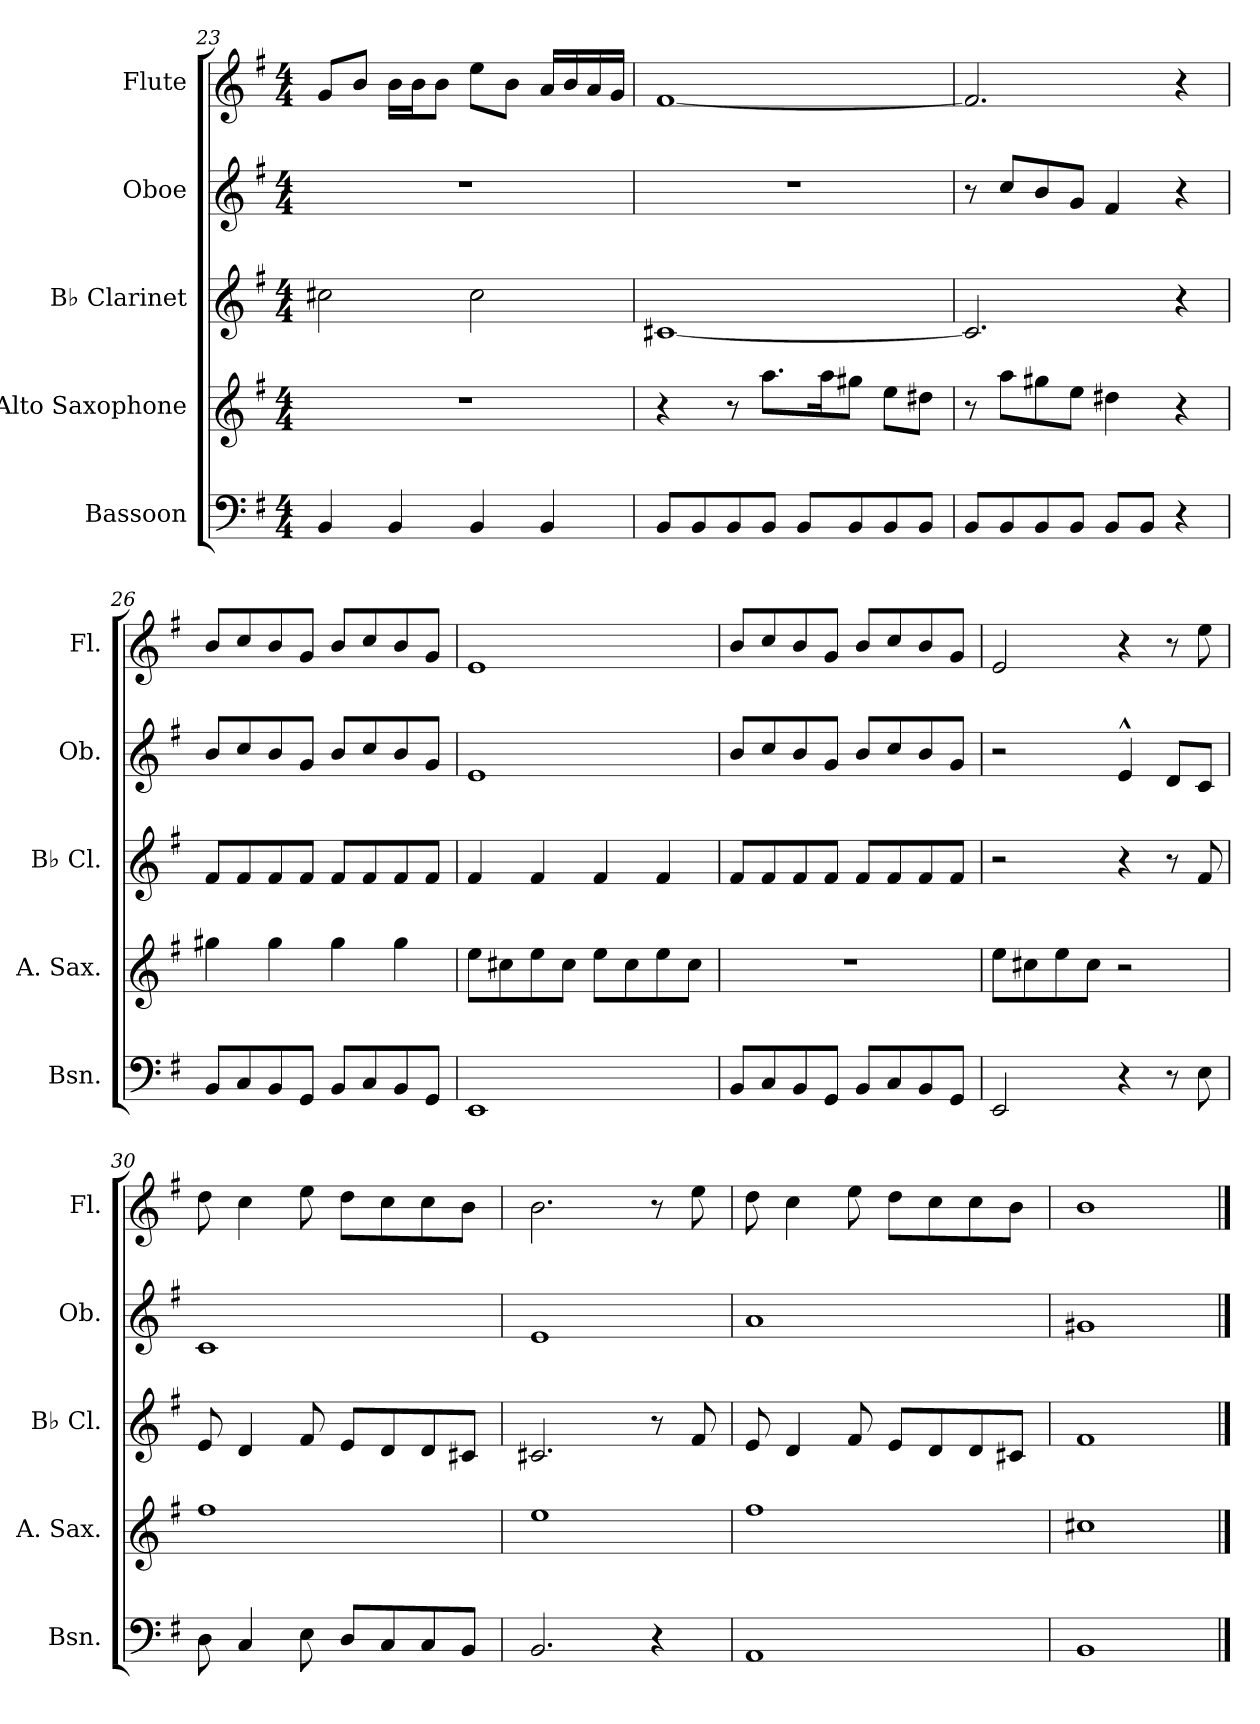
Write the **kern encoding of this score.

**kern	**kern	**kern	**kern	**kern
*part5	*part4	*part3	*part2	*part1
*staff5	*staff4	*staff3	*staff2	*staff1
*I"Bassoon	*I"Alto Saxophone	*I"B♭ Clarinet	*I"Oboe	*I"Flute
*I'Bsn.	*I'A. Sax.	*I'B♭ Cl.	*I'Ob.	*I'Fl.
!!LO:LB:g=z
*clefF4	*clefG2	*clefG2	*clefG2	*clefG2
*	*ITrd5c9	*ITrd1c2	*	*
*k[f#]	*k[b-e-]	*k[b-]	*k[f#]	*k[f#]
*M4/4	*M4/4	*M4/4	*M4/4	*M4/4
=23	=23	=23	=23	=23
4BB/	1r	2bn\	1r	8g/L
.	.	.	.	8b/J
4BB/	.	.	.	16b\LL
.	.	.	.	16b\J
.	.	.	.	8b\J
4BB/	.	2b\	.	8ee\L
.	.	.	.	8b\J
4BB/	.	.	.	16a/LL
.	.	.	.	16b/
.	.	.	.	16a/
.	.	.	.	16g/JJ
=24	=24	=24	=24	=24
8BB/L	4r	[1Bn	1r	[1f#
8BB/	.	.	.	.
8BB/	8r	.	.	.
8BB/J	8.cc\L	.	.	.
8BB/L	.	.	.	.
.	16cc\K	.	.	.
8BB/	8bn\J	.	.	.
8BB/	8g\L	.	.	.
8BB/J	8f#X\J	.	.	.
=25	=25	=25	=25	=25
8BB/L	8r	2.B/]	8r	2.f#/]
8BB/	8cc\L	.	8cc/L	.
8BB/	8bn\	.	8b/	.
8BB/J	8g\J	.	8g/J	.
8BB/L	4f#X\	.	4f#/	.
8BB/J	.	.	.	.
4r	4r	4r	4r	4r
=26	=26	=26	=26	=26
8BB/L	4bn\	8e/L	8b/L	8b/L
8C/	.	8e/	8cc/	8cc/
8BB/	4b\	8e/	8b/	8b/
8GG/J	.	8e/J	8g/J	8g/J
8BB/L	4b\	8e/L	8b/L	8b/L
8C/	.	8e/	8cc/	8cc/
8BB/	4b\	8e/	8b/	8b/
8GG/J	.	8e/J	8g/J	8g/J
!!LO:PB:g=z
=27	=27	=27	=27	=27
1EE	8g\L	4e/	1e	1e
.	8en\	.	.	.
.	8g\	4e/	.	.
.	8e\J	.	.	.
.	8g\L	4e/	.	.
.	8e\	.	.	.
.	8g\	4e/	.	.
.	8e\J	.	.	.
=28	=28	=28	=28	=28
8BB/L	1r	8e/L	8b/L	8b/L
8C/	.	8e/	8cc/	8cc/
8BB/	.	8e/	8b/	8b/
8GG/J	.	8e/J	8g/J	8g/J
8BB/L	.	8e/L	8b/L	8b/L
8C/	.	8e/	8cc/	8cc/
8BB/	.	8e/	8b/	8b/
8GG/J	.	8e/J	8g/J	8g/J
=29	=29	=29	=29	=29
2EE/	8g\L	2r	2r	2e/
.	8en\	.	.	.
.	8g\	.	.	.
.	8e\J	.	.	.
4r	2r	4r	4e^^/	4r
8r	.	8r	8d/L	8r
8E\	.	8e/	8c/J	8ee\
=30	=30	=30	=30	=30
8D\	1a	8d/	1c	8dd\
4C/	.	4c/	.	4cc\
8E\	.	8e/	.	8ee\
8D/L	.	8d/L	.	8dd\L
8C/	.	8c/	.	8cc\
8C/	.	8c/	.	8cc\
8BB/J	.	8Bn/J	.	8b\J
=31	=31	=31	=31	=31
2.BB/	1g	2.Bn/	1e	2.b\
4r	.	8r	.	8r
.	.	8e/	.	8ee\
!!LO:LB:g=z
=32	=32	=32	=32	=32
1AA	1a	8d/	1a	8dd\
.	.	4c/	.	4cc\
.	.	8e/	.	8ee\
.	.	8d/L	.	8dd\L
.	.	8c/	.	8cc\
.	.	8c/	.	8cc\
.	.	8Bn/J	.	8b\J
=33	=33	=33	=33	=33
1BB	1en	1e	1g#X	1b
==	==	==	==	==
*-	*-	*-	*-	*-
